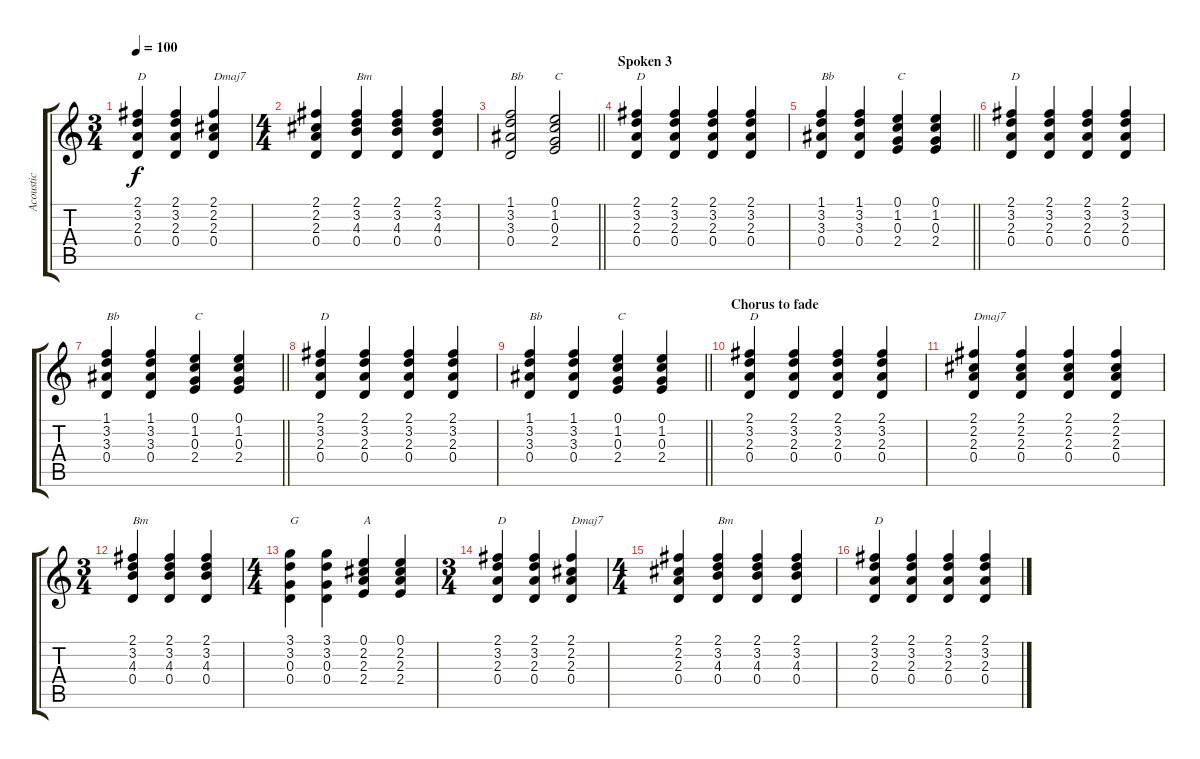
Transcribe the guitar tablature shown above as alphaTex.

\track ("Acoustic" "Acoustic") {instrument acousticguitarsteel}
\staff {score tabs}
\tuning (E4 B3 G3 D3 A2 E2) {hide}
\ts (3 4)
\tempo 100
\clef g2
\ks c
(2.1 3.2 2.3 0.4).4{txt "D" dy f} (2.1 3.2 2.3 0.4).4 (2.1 2.2 2.3 0.4).4{txt "Dmaj7"} |
\ts (4 4)
(2.1 2.2 2.3 0.4).4 (2.1 3.2 4.3 0.4).4{txt "Bm"} (2.1 3.2 4.3 0.4).4 (2.1 3.2 4.3 0.4).4 |
\barLineRight lightlight
(1.1 3.2 3.3 0.4).2{txt "Bb"} (0.1 1.2 0.3 2.4).2{txt "C"} |
\section ("" "Spoken 3")
(2.1 3.2 2.3 0.4).4{txt "D"} (2.1 3.2 2.3 0.4).4 (2.1 3.2 2.3 0.4).4 (2.1 3.2 2.3 0.4).4 |
\barLineRight lightlight
(1.1 3.2 3.3 0.4).4{txt "Bb"} (1.1 3.2 3.3 0.4).4 (0.1 1.2 0.3 2.4).4{txt "C"} (0.1 1.2 0.3 2.4).4 |
(2.1 3.2 2.3 0.4).4{txt "D"} (2.1 3.2 2.3 0.4).4 (2.1 3.2 2.3 0.4).4 (2.1 3.2 2.3 0.4).4 |
\barLineRight lightlight
(1.1 3.2 3.3 0.4).4{txt "Bb"} (1.1 3.2 3.3 0.4).4 (0.1 1.2 0.3 2.4).4{txt "C"} (0.1 1.2 0.3 2.4).4 |
(2.1 3.2 2.3 0.4).4{txt "D"} (2.1 3.2 2.3 0.4).4 (2.1 3.2 2.3 0.4).4 (2.1 3.2 2.3 0.4).4 |
\barLineRight lightlight
(1.1 3.2 3.3 0.4).4{txt "Bb"} (1.1 3.2 3.3 0.4).4 (0.1 1.2 0.3 2.4).4{txt "C"} (0.1 1.2 0.3 2.4).4 |
\section ("" "Chorus to fade")
(2.1 3.2 2.3 0.4).4{txt "D"} (2.1 3.2 2.3 0.4).4 (2.1 3.2 2.3 0.4).4 (2.1 3.2 2.3 0.4).4 |
(2.1 2.2 2.3 0.4).4{txt "Dmaj7"} (2.1 2.2 2.3 0.4).4 (2.1 2.2 2.3 0.4).4 (2.1 2.2 2.3 0.4).4 |
\ts (3 4)
(2.1 3.2 4.3 0.4).4{txt "Bm"} (2.1 3.2 4.3 0.4).4 (2.1 3.2 4.3 0.4).4 |
\ts (4 4)
(3.1 3.2 0.3 0.4).4{txt "G"} (3.1 3.2 0.3 0.4).4 (0.1 2.2 2.3 2.4).4{txt "A"} (0.1 2.2 2.3 2.4).4 |
\ts (3 4)
(2.1 3.2 2.3 0.4).4{txt "D"} (2.1 3.2 2.3 0.4).4 (2.1 2.2 2.3 0.4).4{txt "Dmaj7"} |
\ts (4 4)
(2.1 2.2 2.3 0.4).4 (2.1 3.2 4.3 0.4).4{txt "Bm"} (2.1 3.2 4.3 0.4).4 (2.1 3.2 4.3 0.4).4 |
(2.1 3.2 2.3 0.4).4{txt "D"} (2.1 3.2 2.3 0.4).4 (2.1 3.2 2.3 0.4).4 (2.1 3.2 2.3 0.4).4
